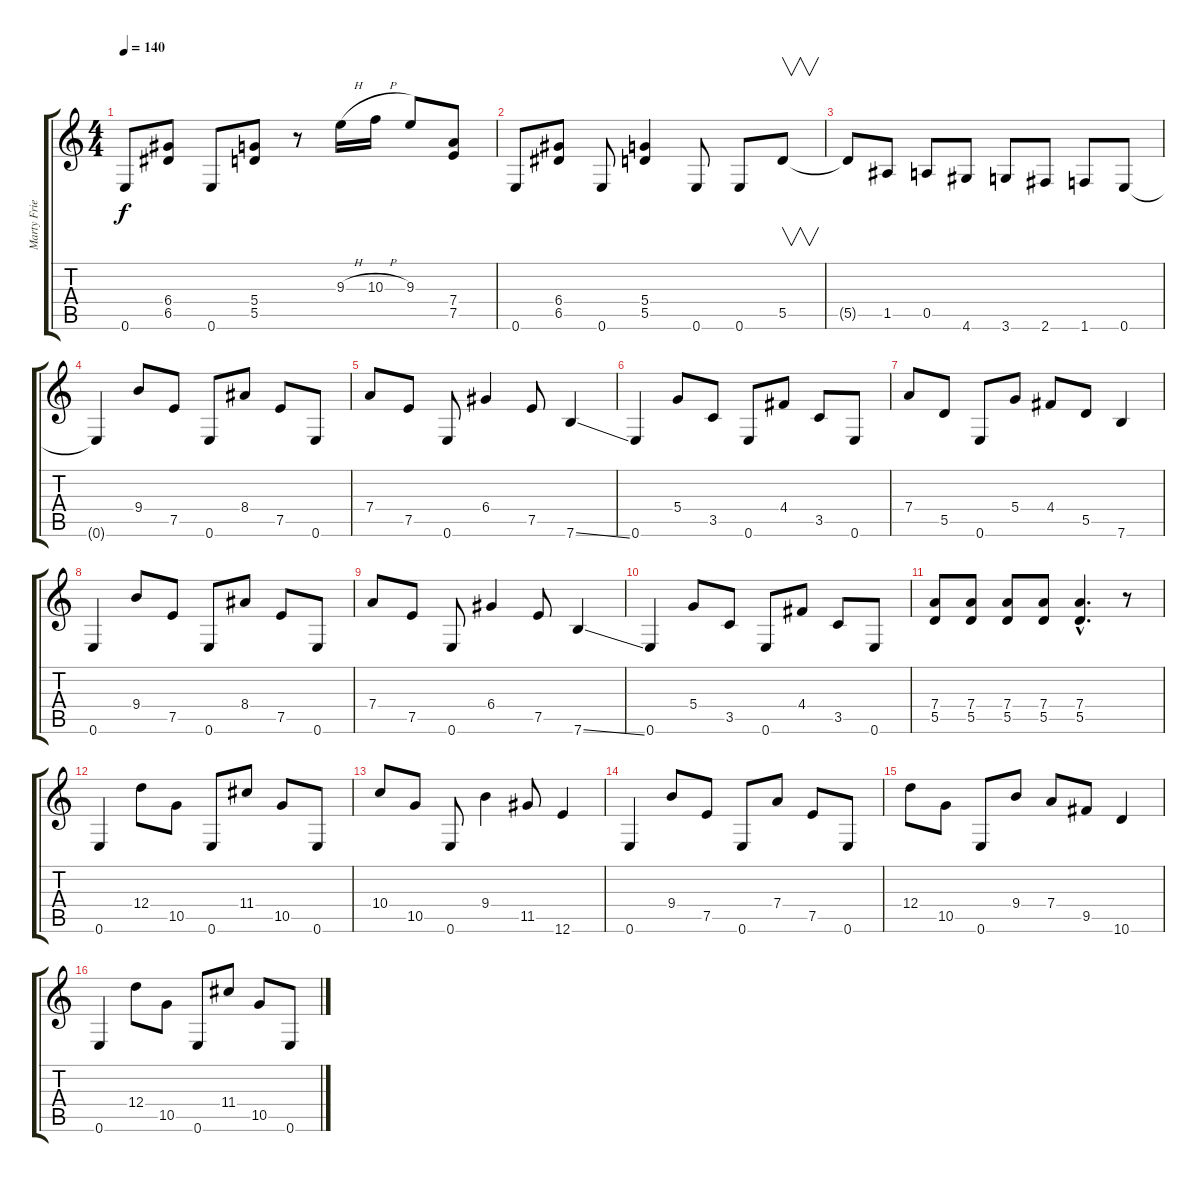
\track ("Marty Friedman" "Marty Frie") {instrument distortionguitar}
\staff {score tabs}
\tuning (E4 B3 G3 D3 A2 E2) {hide}
\ts (4 4)
\tempo 140
\clef g2
\ks c
0.6.8{dy f} (6.4 6.5).8 0.6.8 (5.4 5.5).8 r.8 9.3{h}.16 10.3{h}.16 9.3.8 (7.4 7.5).8 |
0.6.8 (6.4 6.5).8 0.6.8 (5.4 5.5).4 0.6.8 0.6.8 5.5.8{v} |
5.5{t}.8 1.5.8 0.5.8 4.6.8 3.6.8 2.6.8 1.6.8 0.6.8 |
0.6{t}.4 9.4.8 7.5.8 0.6.8 8.4.8 7.5.8 0.6.8 |
7.4.8 7.5.8 0.6.8 6.4.4 7.5.8 7.6{ss}.4 |
0.6.4 5.4.8 3.5.8 0.6.8 4.4.8 3.5.8 0.6.8 |
7.4.8 5.5.8 0.6.8 5.4.8 4.4.8 5.5.8 7.6.4 |
0.6.4 9.4.8 7.5.8 0.6.8 8.4.8 7.5.8 0.6.8 |
7.4.8 7.5.8 0.6.8 6.4.4 7.5.8 7.6{ss}.4 |
0.6.4 5.4.8 3.5.8 0.6.8 4.4.8 3.5.8 0.6.8 |
(7.4 5.5).8 (7.4 5.5).8 (7.4 5.5).8 (7.4 5.5).8 (7.4{hac} 5.5{hac}).4{d} r.8 |
0.6.4 12.4.8 10.5.8 0.6.8 11.4.8 10.5.8 0.6.8 |
10.4.8 10.5.8 0.6.8 9.4.4 11.5.8 12.6.4 |
0.6.4 9.4.8 7.5.8 0.6.8 7.4.8 7.5.8 0.6.8 |
12.4.8 10.5.8 0.6.8 9.4.8 7.4.8 9.5.8 10.6.4 |
0.6.4 12.4.8 10.5.8 0.6.8 11.4.8 10.5.8 0.6.8
